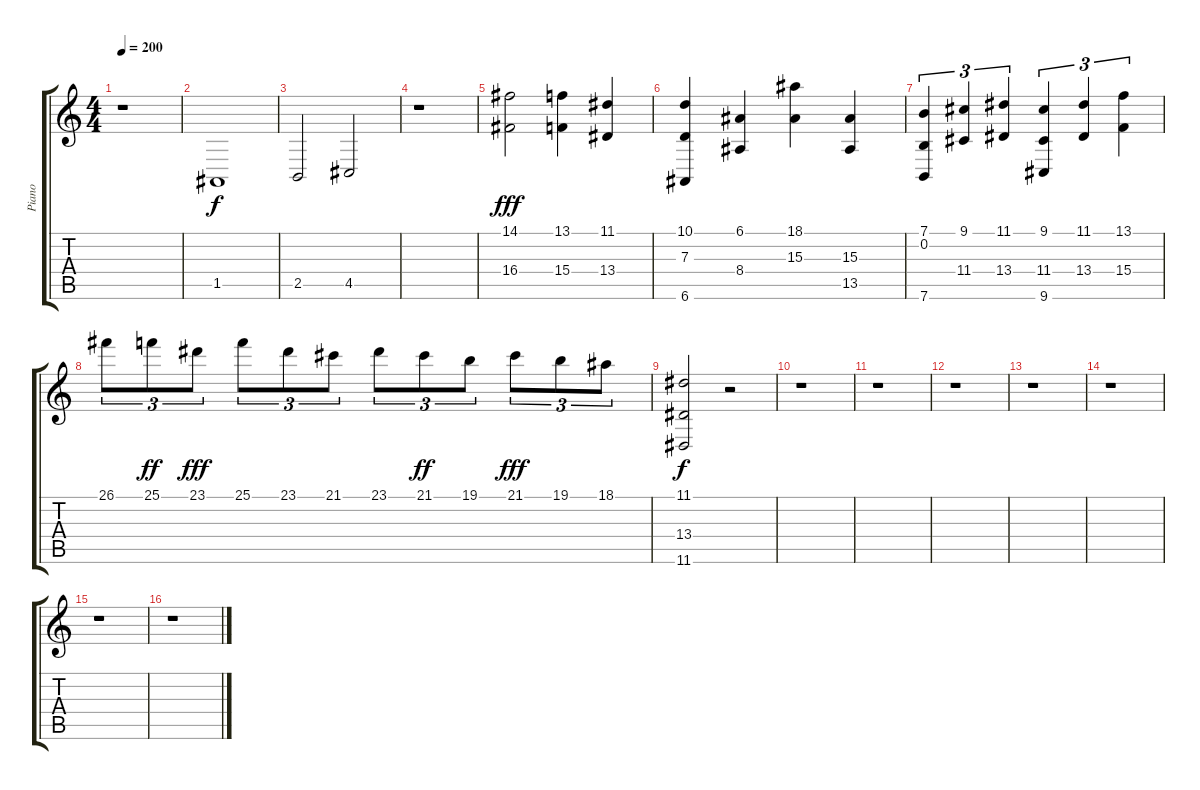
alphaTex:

\track ("Piano" "Piano") {instrument acousticgrandpiano}
\staff {score tabs}
\tuning (E4 B3 G3 D3 A2 E2) {hide}
\ts (4 4)
\tempo 200
\clef g2
\ks c
r.1{dy ff} |
1.5.1{dy f} |
2.5.2 4.5.2 |
r.1 |
(14.1 16.4).2{dy fff} (13.1 15.4).4 (11.1 13.4).4 |
(10.1 7.3 6.6).4 (6.1 8.4).4 (18.1 15.3).4 (15.3 13.5).4 |
(7.1 0.2 7.6).4{tu (3 2)} (9.1 11.4).4{tu (3 2)} (11.1 13.4).4{tu (3 2)} (9.1 11.4 9.6).4{tu (3 2)} (11.1 13.4).4{tu (3 2)} (13.1 15.4).4{tu (3 2)} |
26.1.8{tu (3 2)} 25.1.8{tu (3 2) dy ff} 23.1.8{tu (3 2) dy fff} 25.1.8{tu (3 2)} 23.1.8{tu (3 2)} 21.1.8{tu (3 2)} 23.1.8{tu (3 2)} 21.1.8{tu (3 2) dy ff} 19.1.8{tu (3 2)} 21.1.8{tu (3 2) dy fff} 19.1.8{tu (3 2)} 18.1.8{tu (3 2)} |
(11.1 13.4 11.6).2{dy f} r.2 |
r.1 |
r.1 |
r.1 |
r.1 |
r.1 |
r.1 |
r.1
